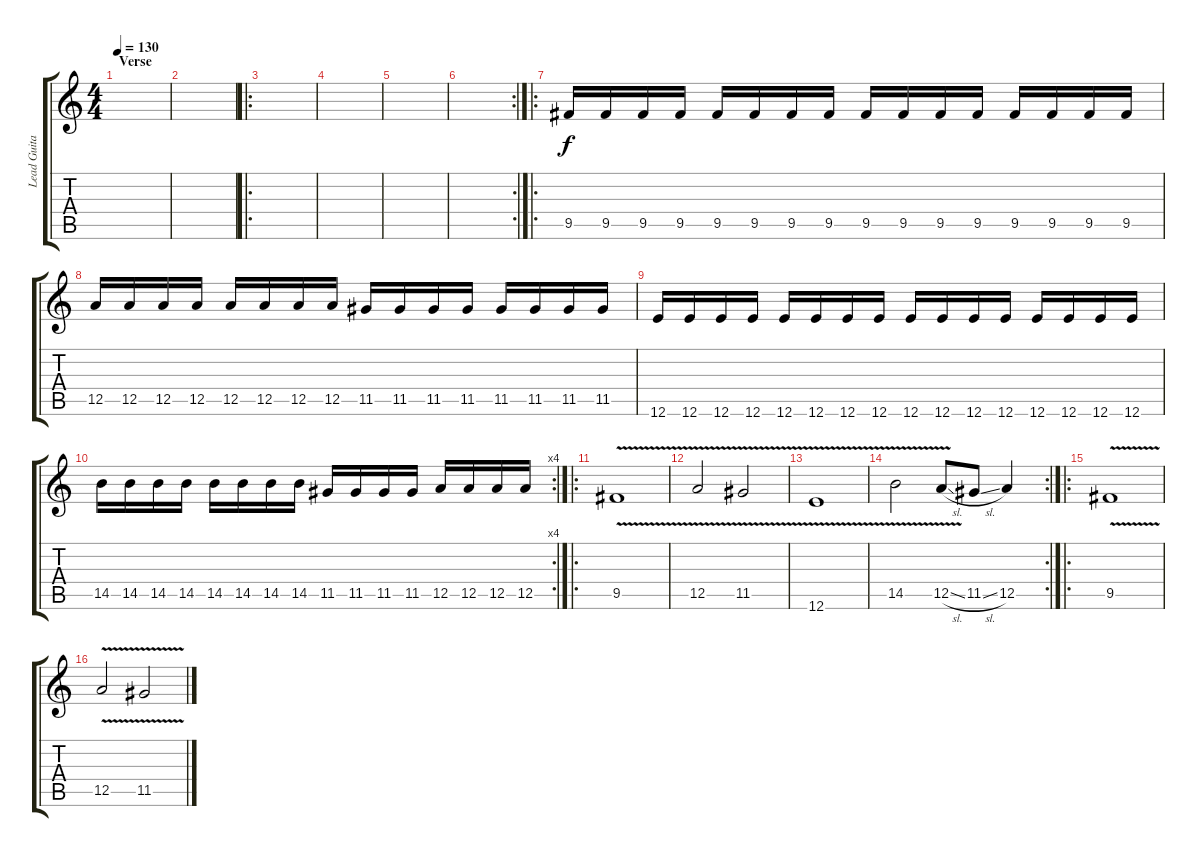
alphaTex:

\track ("Lead Guitar" "Lead Guita") {instrument acousticguitarsteel}
\staff {score tabs}
\tuning (E4 B3 G3 D3 A2 E2) {hide}
\ts (4 4)
\section ("" "Verse")
\tempo 130
\clef g2
\ks c
|
|
\ro
|
|
|
\rc 2
|
\ro
9.5.16{instrument electricguitarmuted} 9.5.16 9.5.16 9.5.16 9.5.16 9.5.16 9.5.16 9.5.16 9.5.16 9.5.16 9.5.16 9.5.16 9.5.16 9.5.16 9.5.16 9.5.16 |
12.5.16 12.5.16 12.5.16 12.5.16 12.5.16 12.5.16 12.5.16 12.5.16 11.5.16 11.5.16 11.5.16 11.5.16 11.5.16 11.5.16 11.5.16 11.5.16 |
12.6.16 12.6.16 12.6.16 12.6.16 12.6.16 12.6.16 12.6.16 12.6.16 12.6.16 12.6.16 12.6.16 12.6.16 12.6.16 12.6.16 12.6.16 12.6.16 |
\rc 4
14.5.16 14.5.16 14.5.16 14.5.16 14.5.16 14.5.16 14.5.16 14.5.16 11.5.16 11.5.16 11.5.16 11.5.16 12.5.16 12.5.16 12.5.16 12.5.16 |
\ro
9.5{v}.1{instrument acousticguitarsteel} |
12.5{v}.2 11.5{v}.2 |
12.6{v}.1 |
\rc 2
14.5{v}.2 12.5{v sl}.8 11.5{sl}.8 12.5.4 |
\ro
9.5{v}.1 |
12.5{v}.2 11.5{v}.2
